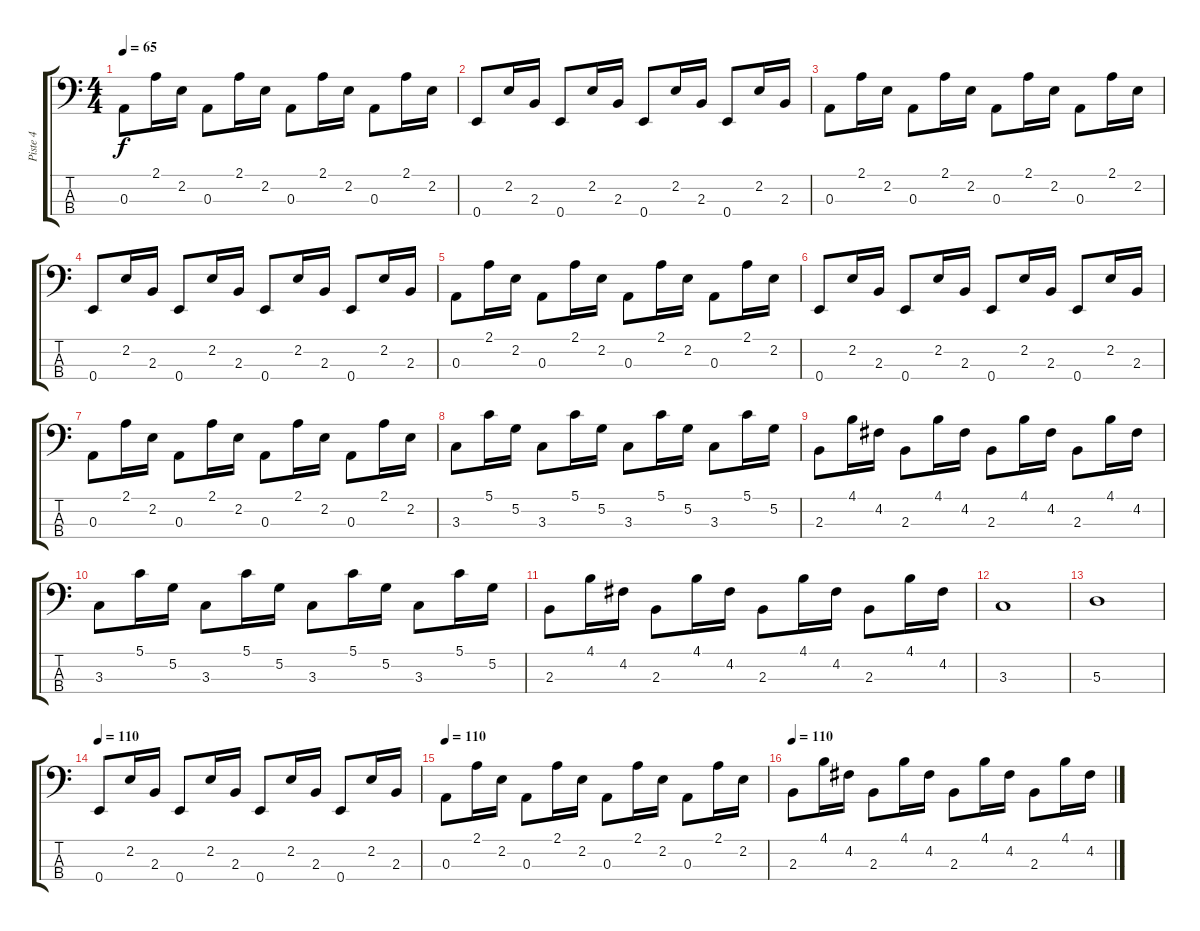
\track ("Piste 4" "Piste 4") {instrument electricbassfinger}
\staff {score tabs}
\tuning (G2 D2 A1 E1) {hide}
\ts (4 4)
\tempo 65
\clef f4
\ks c
0.3.8{dy f} 2.1.16 2.2.16 0.3.8 2.1.16 2.2.16 0.3.8 2.1.16 2.2.16 0.3.8 2.1.16 2.2.16 |
0.4.8 2.2.16 2.3.16 0.4.8 2.2.16 2.3.16 0.4.8 2.2.16 2.3.16 0.4.8 2.2.16 2.3.16 |
0.3.8 2.1.16 2.2.16 0.3.8 2.1.16 2.2.16 0.3.8 2.1.16 2.2.16 0.3.8 2.1.16 2.2.16 |
0.4.8 2.2.16 2.3.16 0.4.8 2.2.16 2.3.16 0.4.8 2.2.16 2.3.16 0.4.8 2.2.16 2.3.16 |
0.3.8 2.1.16 2.2.16 0.3.8 2.1.16 2.2.16 0.3.8 2.1.16 2.2.16 0.3.8 2.1.16 2.2.16 |
0.4.8 2.2.16 2.3.16 0.4.8 2.2.16 2.3.16 0.4.8 2.2.16 2.3.16 0.4.8 2.2.16 2.3.16 |
0.3.8 2.1.16 2.2.16 0.3.8 2.1.16 2.2.16 0.3.8 2.1.16 2.2.16 0.3.8 2.1.16 2.2.16 |
3.3.8 5.1.16 5.2.16 3.3.8 5.1.16 5.2.16 3.3.8 5.1.16 5.2.16 3.3.8 5.1.16 5.2.16 |
2.3.8 4.1.16 4.2.16 2.3.8 4.1.16 4.2.16 2.3.8 4.1.16 4.2.16 2.3.8 4.1.16 4.2.16 |
3.3.8 5.1.16 5.2.16 3.3.8 5.1.16 5.2.16 3.3.8 5.1.16 5.2.16 3.3.8 5.1.16 5.2.16 |
2.3.8 4.1.16 4.2.16 2.3.8 4.1.16 4.2.16 2.3.8 4.1.16 4.2.16 2.3.8 4.1.16 4.2.16 |
3.3.1 |
5.3.1 |
\tempo 110
0.4.8 2.2.16 2.3.16 0.4.8 2.2.16 2.3.16 0.4.8 2.2.16 2.3.16 0.4.8 2.2.16 2.3.16 |
\tempo 110
0.3.8 2.1.16 2.2.16 0.3.8 2.1.16 2.2.16 0.3.8 2.1.16 2.2.16 0.3.8 2.1.16 2.2.16 |
\tempo 110
2.3.8 4.1.16 4.2.16 2.3.8 4.1.16 4.2.16 2.3.8 4.1.16 4.2.16 2.3.8 4.1.16 4.2.16
